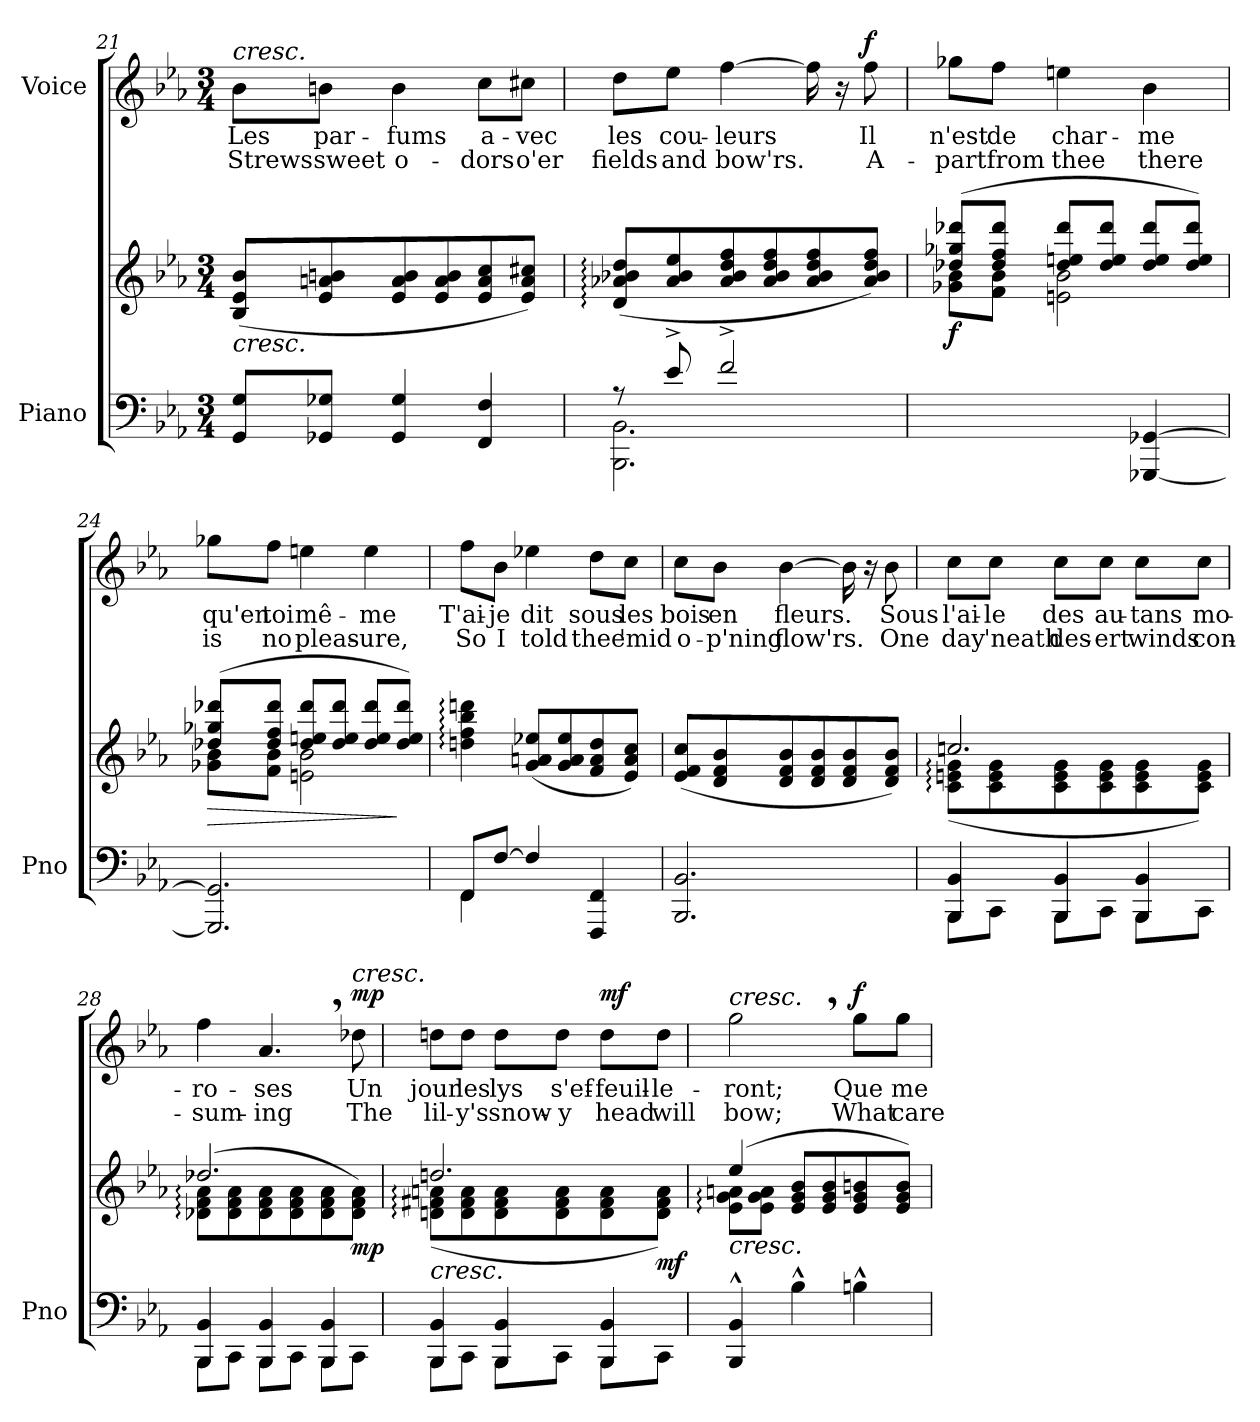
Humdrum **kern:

**kern	**kern	**dynam	**kern	**text	**text	**dynam
*part2	*part2	*part2	*part1	*part1	*part1	*part1
*staff3	*staff2	*staff2/3	*staff1	*staff1	*staff1	*staff1
*I"Piano	*	*	*I"Voice	*	*	*
*I'Pno	*	*	*	*	*	*
!!LO:PB:g=z
*clefF4	*clefG2	*	*clefG2	*	*	*
*k[b-e-a-]	*k[b-e-a-]	*	*k[b-e-a-]	*	*	*
*M3/4	*M3/4	*	*M3/4	*	*	*
=21	=21	=21	=21	=21	=21	=21
!	!	!	!LO:TX:a:i:t=cresc.	!	!	!
!	!LO:TX:b:i:t=cresc.	!	!	!	!	!
!	!	!	!	!LO:LY:b	!LO:LY:b	!
8GG/ 8G/L	(>8B-/ 8e-/ 8b-/L	.	8b-\L	Les	Strews	.
!	!	!	!	!LO:LY:b	!LO:LY:b	!
8GG-X/ 8G-X/J	8e-/ 8an/ 8bn/	.	8bn\J	par-	sweet	.
!	!	!	!	!LO:LY:b	!LO:LY:b	!
4GG-/ 4G-/	8e-/ 8a/ 8b/	.	4b\	-fums	o-	.
.	8e-/ 8a/ 8b/	.	.	.	.	.
!	!	!	!	!LO:LY:b	!LO:LY:b	!
4FF/ 4F/	8e-/ 8a/ 8cc/	.	8cc\L	a-	-dors	.
!	!	!	!	!LO:LY:b	!LO:LY:b	!
.	8e-/ 8a/ 8cc#X/J)	.	8cc#X\J	-vec	o'er	.
=22	=22	=22	=22	=22	=22	=22
*^	*	*	*	*	*	*
!	!	!	!	!	!LO:LY:b	!LO:LY:b	!
8rA	2.BBB-\ 2.BB-\	(>8d/: 8a-X/: 8b-X/: 8dd/:L	.	8dd\L	les	fields	.
!	!	!	!	!	!LO:LY:b	!LO:LY:b	!
8e-^/	.	8a-/ 8b-/ 8ee-/	.	8ee-\J	cou-	and	.
!	!	!	!	!	!LO:LY:b	!LO:LY:b	!
2f^/	.	8a-/ 8b-/ 8dd/ 8ff/	.	[4ff\	-leurs	bow'rs.	.
.	.	8a-/ 8b-/ 8dd/ 8ff/	.	.	.	.	.
.	.	8a-/ 8b-/ 8dd/ 8ff/	.	16ff\]	.	.	.
.	.	.	.	16r	.	.	.
!	!	!	!	!	!LO:LY:b	!LO:LY:b	!LO:DY:a
.	.	8a-/ 8b-/ 8dd/ 8ff/J)	.	8ff\	Il	A-	f
*v	*v	*	*	*	*	*	*
=23	=23	=23	=23	=23	=23	=23
*	*^	*	*	*	*	*
!	!	!	!LO:DY:b	!	!LO:LY:b	!LO:LY:b	!
2ryy	(>8dd-X/ 8gg-X/ 8ddd-X/L	8g-X\ 8b-\L	f	8gg-X\L	n'est	-part	.
!	!	!	!	!	!LO:LY:b	!LO:LY:b	!
.	8dd-/ 8ff/ 8ddd-/J	8f\ 8b-\J	.	8ff\J	de	from	.
!	!	!	!	!	!LO:LY:b	!LO:LY:b	!
.	8dd-/ 8een/ 8ddd-/L	2en\ 2b-\	.	4een\	char-	thee	.
.	8dd-/ 8ee/ 8ddd-/J	.	.	.	.	.	.
!	!	!	!	!	!LO:LY:b	!LO:LY:b	!
[4GGG-X/ [4GG-X/	8dd-/ 8ee/ 8ddd-/L	.	.	4b-\	-me	there	.
.	8dd-/ 8ee/ 8ddd-/J)	.	.	.	.	.	.
=24	=24	=24	=24	=24	=24	=24	=24
!	!	!	!LO:HP:b	!	!LO:LY:b	!LO:LY:b	!
2.GGG-/] 2.GG-/]	(>8dd-X/ 8gg-X/ 8ddd-X/L	8g-X\ 8b-\L	>	8gg-X\L	qu'en	is	.
!	!	!	!	!	!LO:LY:b	!LO:LY:b	!
.	8dd-/ 8ff/ 8ddd-/J	8f\ 8b-\J	.	8ff\J	toi	no	.
!	!	!	!	!	!LO:LY:b	!LO:LY:b	!
.	8dd-/ 8een/ 8ddd-/L	2en\ 2b-\	.	4een\	mê-	pleas-	.
.	8dd-/ 8ee/ 8ddd-/J	.	.	.	.	.	.
!	!	!	!	!	!LO:LY:b	!LO:LY:b	!
.	8dd-/ 8ee/ 8ddd-/L	.	.	4ee\	-me	-ure,	.
.	8dd-/ 8ee/ 8ddd-/J)	.	]	.	.	.	.
*	*v	*v	*	*	*	*	*
!!LO:LB:g=z
=25	=25	=25	=25	=25	=25	=25
*^	*	*	*	*	*	*
!	!	!	!LO:DY:b	!	!LO:LY:b	!LO:LY:b	!LO:DY:a
8FF/L	4FF\	4ddn\: 4ff\: 4bb-\: 4dddn\:	other-dynamics	8ff\L	T'ai-	So	other-dynamics
!	!	!	!	!	!LO:LY:b	!LO:LY:b	!
[8F/J	.	.	.	8b-\J	-je	I	.
!	!	!	!	!	!LO:LY:b	!LO:LY:b	!
4F/]	2ryy	(<8g/ 8an/ 8ee-X/L	.	4ee-X\	dit	told	.
.	.	8g/ 8a/ 8ee-/	.	.	.	.	.
!	!	!	!	!	!LO:LY:b	!LO:LY:b	!
4FFF/ 4FF/	.	8f/ 8a/ 8dd/	.	8dd\L	sous	thee	.
!	!	!	!	!	!LO:LY:b	!LO:LY:b	!
.	.	8e-/ 8a/ 8cc/J)	.	8cc\J	les	'mid	.
*v	*v	*	*	*	*	*	*
=26	=26	=26	=26	=26	=26	=26
!	!	!	!	!LO:LY:b	!LO:LY:b	!
2.BBB-/ 2.BB-/	(>8e-/ 8f/ 8cc/L	.	8cc\L	bois	o-	.
!	!	!	!	!LO:LY:b	!LO:LY:b	!
.	8d/ 8f/ 8b-/	.	8b-\J	en	-p'ning	.
!	!	!	!	!LO:LY:b	!LO:LY:b	!
.	8d/ 8f/ 8b-/	.	[4b-\	fleurs.	flow'rs.	.
.	8d/ 8f/ 8b-/	.	.	.	.	.
.	8d/ 8f/ 8b-/	.	16b-\]	.	.	.
.	.	.	16r	.	.	.
!	!	!	!	!LO:LY:b	!LO:LY:b	!
.	8d/ 8f/ 8b-/J)	.	8b-\	Sous	One	.
=27	=27	=27	=27	=27	=27	=27
*^	*^	*	*	*	*	*
!	!	!	!	!	!	!LO:LY:b	!LO:LY:b	!
4BBB-/ 4BB-/	8BBB-\L	2.ccn/	(>8c\: 8en\: 8g\:L	.	8cc\L	l'ai-	day	.
!	!	!	!	!	!	!LO:LY:b	!LO:LY:b	!
.	8CC\J	.	8c\ 8e\ 8g\	.	8cc\J	-le	'neath	.
!	!	!	!	!	!	!LO:LY:b	!LO:LY:b	!
4BBB-/ 4BB-/	8BBB-\L	.	8c\ 8e\ 8g\	.	8cc\L	des	des-	.
!	!	!	!	!	!	!LO:LY:b	!LO:LY:b	!
.	8CC\J	.	8c\ 8e\ 8g\	.	8cc\J	au-	-ert	.
!	!	!	!	!	!	!LO:LY:b	!LO:LY:b	!
4BBB-/ 4BB-/	8BBB-\L	.	8c\ 8e\ 8g\	.	8cc\L	-tans	winds	.
!	!	!	!	!	!	!LO:LY:b	!LO:LY:b	!
.	8CC\J	.	8c\ 8e\ 8g\J)	.	8cc\J	mo-	con-	.
!!LO:LB:g=z
=28	=28	=28	=28	=28	=28	=28	=28	=28
!	!	!	!	!	!	!LO:LY:b	!LO:LY:b	!
4BBB-/ 4BB-/	8BBB-\L	(>2.dd-X/	8d-X\: 8f\: 8a-\:L	.	4ff\	-ro-	-sum-	.
.	8CC\J	.	8d-\ 8f\ 8a-\	.	.	.	.	.
!	!	!	!	!	!	!LO:LY:b	!LO:LY:b	!
4BBB-/ 4BB-/	8BBB-\L	.	8d-\ 8f\ 8a-\	.	4.a-,/	-ses	-ing	.
.	8CC\J	.	8d-\ 8f\ 8a-\	.	.	.	.	.
4BBB-/ 4BB-/	8BBB-\L	.	8d-\ 8f\ 8a-\	.	.	.	.	.
!	!	!	!	!	!LO:TX:a:i:t=cresc.	!	!	!
!	!	!	!	!LO:DY:b	!	!LO:LY:b	!LO:LY:b	!LO:DY:a
.	8CC\J	.	8d-\ 8f\ 8a-\J)	mp	8dd-X\	Un	The	mp
=29	=29	=29	=29	=29	=29	=29	=29	=29
!	!	!LO:TX:b:i:t=cresc.	!	!	!	!	!	!
!	!	!	!	!	!	!LO:LY:b	!LO:LY:b	!
4BBB-/ 4BB-/	8BBB-\L	2.ddn/	(>8dn\: 8f#X\: 8an\:L	.	8ddn\L	jour	lil-	.
!	!	!	!	!	!	!LO:LY:b	!LO:LY:b	!
.	8CC\J	.	8d\ 8f#\ 8a\	.	8dd\J	les	-y's	.
!	!	!	!	!	!	!LO:LY:b	!LO:LY:b	!
4BBB-/ 4BB-/	8BBB-\L	.	8d\ 8f#\ 8a\	.	8dd\L	lys	snow-	.
!	!	!	!	!	!	!LO:LY:b	!LO:LY:b	!
.	8CC\J	.	8d\ 8f#\ 8a\	.	8dd\J	s'ef-	-y	.
!	!	!	!	!	!	!LO:LY:b	!LO:LY:b	!LO:DY:a
4BBB-/ 4BB-/	8BBB-\L	.	8d\ 8f#\ 8a\	.	8dd\L	-feuil-	head	mf
!	!	!	!	!LO:DY:b	!	!LO:LY:b	!LO:LY:b	!
.	8CC\J	.	8d\ 8f#\ 8a\J)	mf	8dd\J	-le-	will	.
=30	=30	=30	=30	=30	=30	=30	=30	=30
!	!	!	!	!	!LO:TX:a:i:t=cresc.	!	!	!
!	!	!LO:TX:b:i:t=cresc.	!	!	!	!	!	!
!	!	!	!	!	!	!LO:LY:b	!LO:LY:b	!
*v	*v	*	*	*	*	*	*	*
4BBB-/^^ 4BB-/^^	(>4ee-/	8e-\: 8g\: 8an\:L	.	2gg,\	-ront;	bow;	.
.	.	8e-\ 8g\ 8a\J	.	.	.	.	.
4B-^^\	8e-/ 8g/ 8b-/L	2ryy	.	.	.	.	.
.	8e-/ 8g/ 8b-/	.	.	.	.	.	.
!	!	!	!	!	!LO:LY:b	!LO:LY:b	!LO:DY:b
4Bn^^\	8e-/ 8g/ 8bn/	.	.	8gg\L	Que	What	f
!	!	!	!	!	!LO:LY:b	!LO:LY:b	!
.	8e-/ 8g/ 8b/J)	.	.	8gg\J	me	care	.
*	*v	*v	*	*	*	*	*
=	=	=	=	=	=	=
*-	*-	*-	*-	*-	*-	*-
